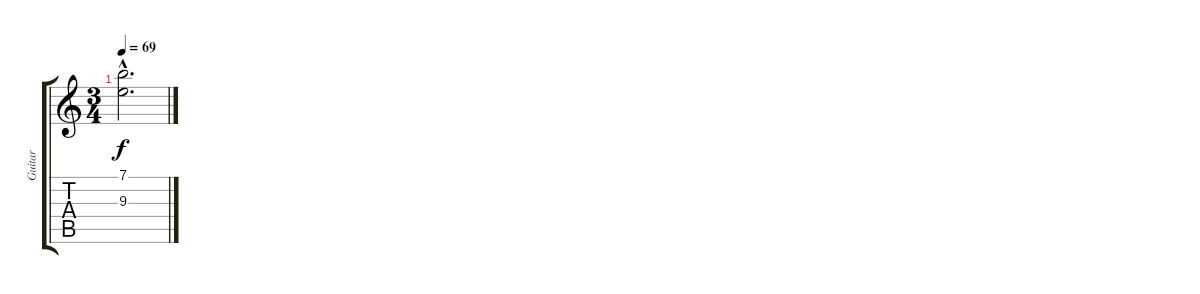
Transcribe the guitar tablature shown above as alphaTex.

\track ("Guitar" "Guitar") {instrument acousticguitarsteel}
\staff {score tabs}
\tuning (E4 B3 G3 D3 A2 E2) {hide}
\ts (3 4)
\tempo 69
\clef g2
\ks c
(7.1{hac t} 9.3{hac t}).2{d dy f}
